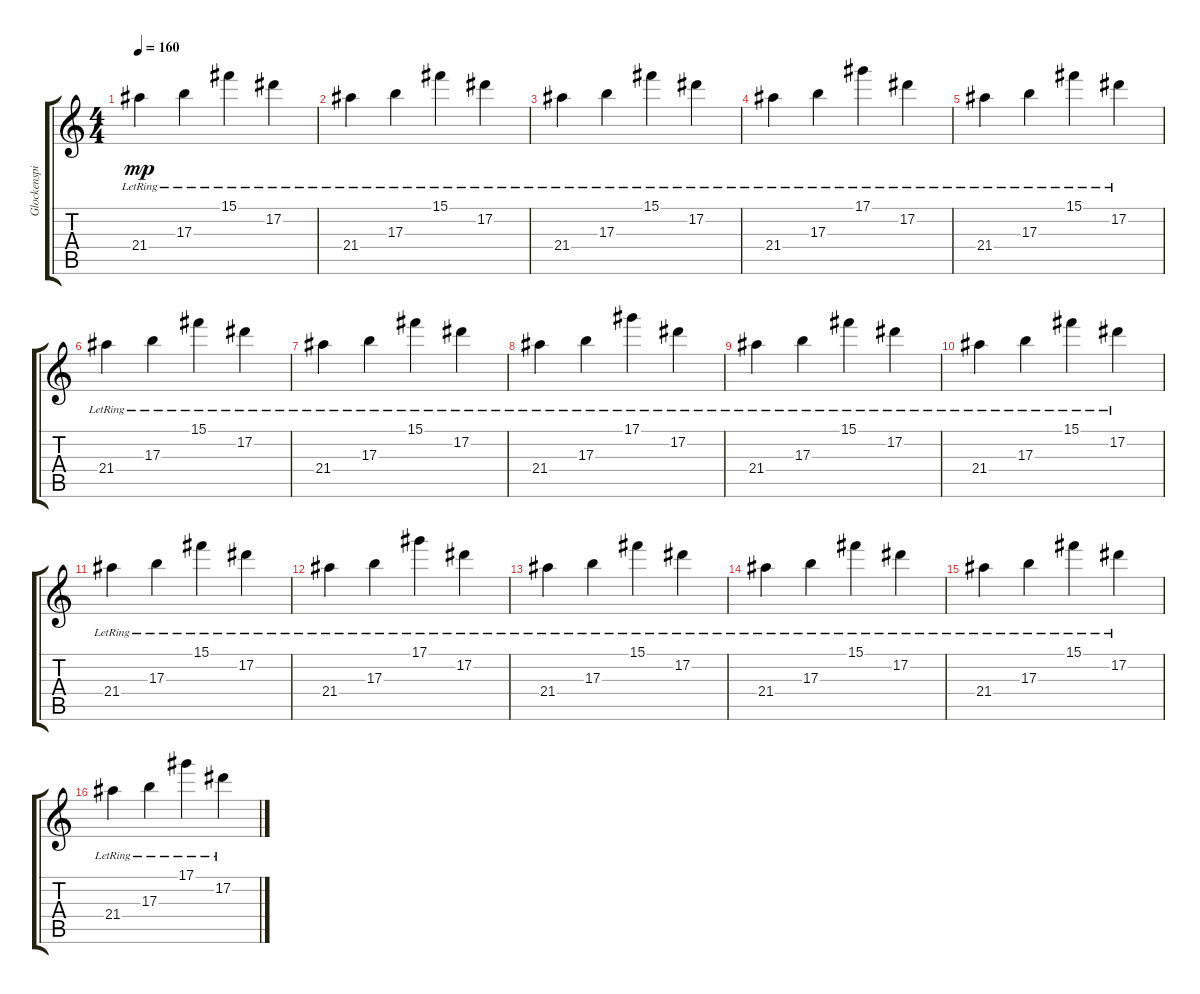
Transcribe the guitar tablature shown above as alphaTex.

\track ("Glockenspiel #2" "Glockenspi") {instrument vibraphone}
\staff {score tabs}
\tuning (Eb5 Bb4 Gb4 Db4 Ab3 Db3) {hide}
\ts (4 4)
\tempo 160
\clef g2
\ks c
21.4{lr}.4{dy mp} 17.3{lr}.4 15.1{lr}.4 17.2{lr}.4 |
21.4{lr}.4 17.3{lr}.4 15.1{lr}.4 17.2{lr}.4 |
21.4{lr}.4 17.3{lr}.4 15.1{lr}.4 17.2{lr}.4 |
21.4{lr}.4 17.3{lr}.4 17.1{lr}.4 17.2{lr}.4 |
21.4{lr}.4 17.3{lr}.4 15.1{lr}.4 17.2{lr}.4 |
21.4{lr}.4 17.3{lr}.4 15.1{lr}.4 17.2{lr}.4 |
21.4{lr}.4 17.3{lr}.4 15.1{lr}.4 17.2{lr}.4 |
21.4{lr}.4 17.3{lr}.4 17.1{lr}.4 17.2{lr}.4 |
21.4{lr}.4 17.3{lr}.4 15.1{lr}.4 17.2{lr}.4 |
21.4{lr}.4 17.3{lr}.4 15.1{lr}.4 17.2{lr}.4 |
21.4{lr}.4 17.3{lr}.4 15.1{lr}.4 17.2{lr}.4 |
21.4{lr}.4 17.3{lr}.4 17.1{lr}.4 17.2{lr}.4 |
21.4{lr}.4 17.3{lr}.4 15.1{lr}.4 17.2{lr}.4 |
21.4{lr}.4 17.3{lr}.4 15.1{lr}.4 17.2{lr}.4 |
21.4{lr}.4 17.3{lr}.4 15.1{lr}.4 17.2{lr}.4 |
21.4{lr}.4 17.3{lr}.4 17.1{lr}.4 17.2{lr}.4
